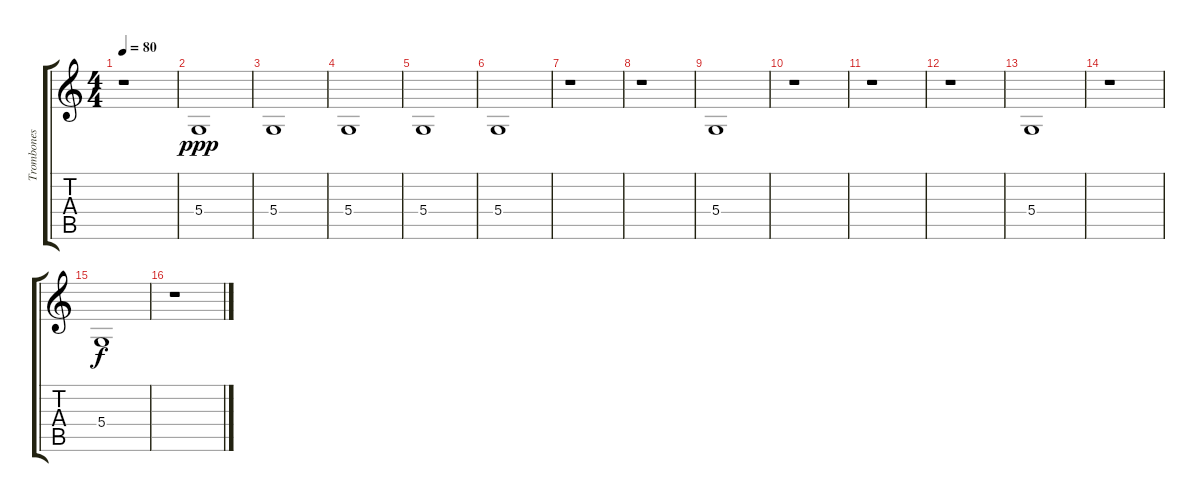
\track ("Trombones           " "Trombones ") {instrument trombone}
\staff {score tabs}
\tuning (E4 B3 G3 D3 A2 E2) {hide}
\ts (4 4)
\tempo 80
\clef g2
\ks c
r.1{dy ppp} |
5.4.1 |
5.4.1 |
5.4.1 |
5.4.1 |
5.4.1 |
r.1 |
r.1 |
5.4.1 |
r.1 |
r.1 |
r.1 |
5.4.1 |
r.1 |
5.4.1{dy f} |
r.1
